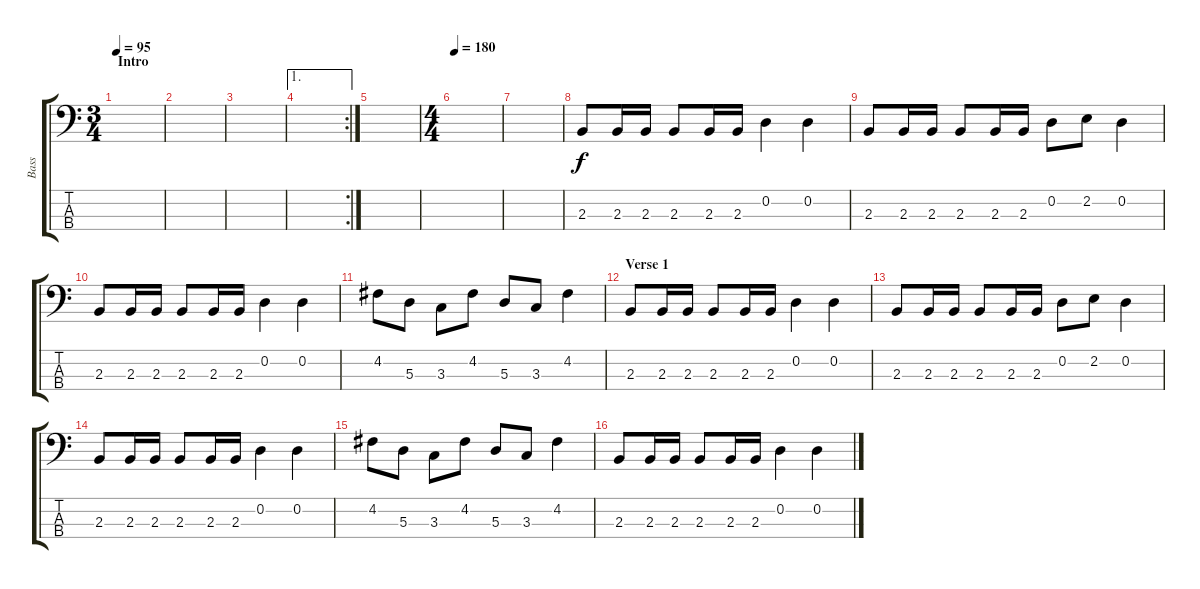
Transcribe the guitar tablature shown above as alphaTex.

\track ("Bass" "Bass") {instrument electricbassfinger}
\staff {score tabs}
\tuning (G2 D2 A1 E1) {hide}
\ts (3 4)
\section ("" "Intro")
\tempo 95
\clef f4
\ks c
|
|
|
\ae 1
\rc 2
|
|
\ts (4 4)
\tempo 180
|
|
2.3.8 2.3.16 2.3.16 2.3.8 2.3.16 2.3.16 0.2.4 0.2.4 |
2.3.8 2.3.16 2.3.16 2.3.8 2.3.16 2.3.16 0.2.8 2.2.8 0.2.4 |
2.3.8 2.3.16 2.3.16 2.3.8 2.3.16 2.3.16 0.2.4 0.2.4 |
4.2.8 5.3.8 3.3.8 4.2.8 5.3.8 3.3.8 4.2.4 |
\section ("" "Verse 1")
2.3.8 2.3.16 2.3.16 2.3.8 2.3.16 2.3.16 0.2.4 0.2.4 |
2.3.8 2.3.16 2.3.16 2.3.8 2.3.16 2.3.16 0.2.8 2.2.8 0.2.4 |
2.3.8 2.3.16 2.3.16 2.3.8 2.3.16 2.3.16 0.2.4 0.2.4 |
4.2.8 5.3.8 3.3.8 4.2.8 5.3.8 3.3.8 4.2.4 |
2.3.8 2.3.16 2.3.16 2.3.8 2.3.16 2.3.16 0.2.4 0.2.4
